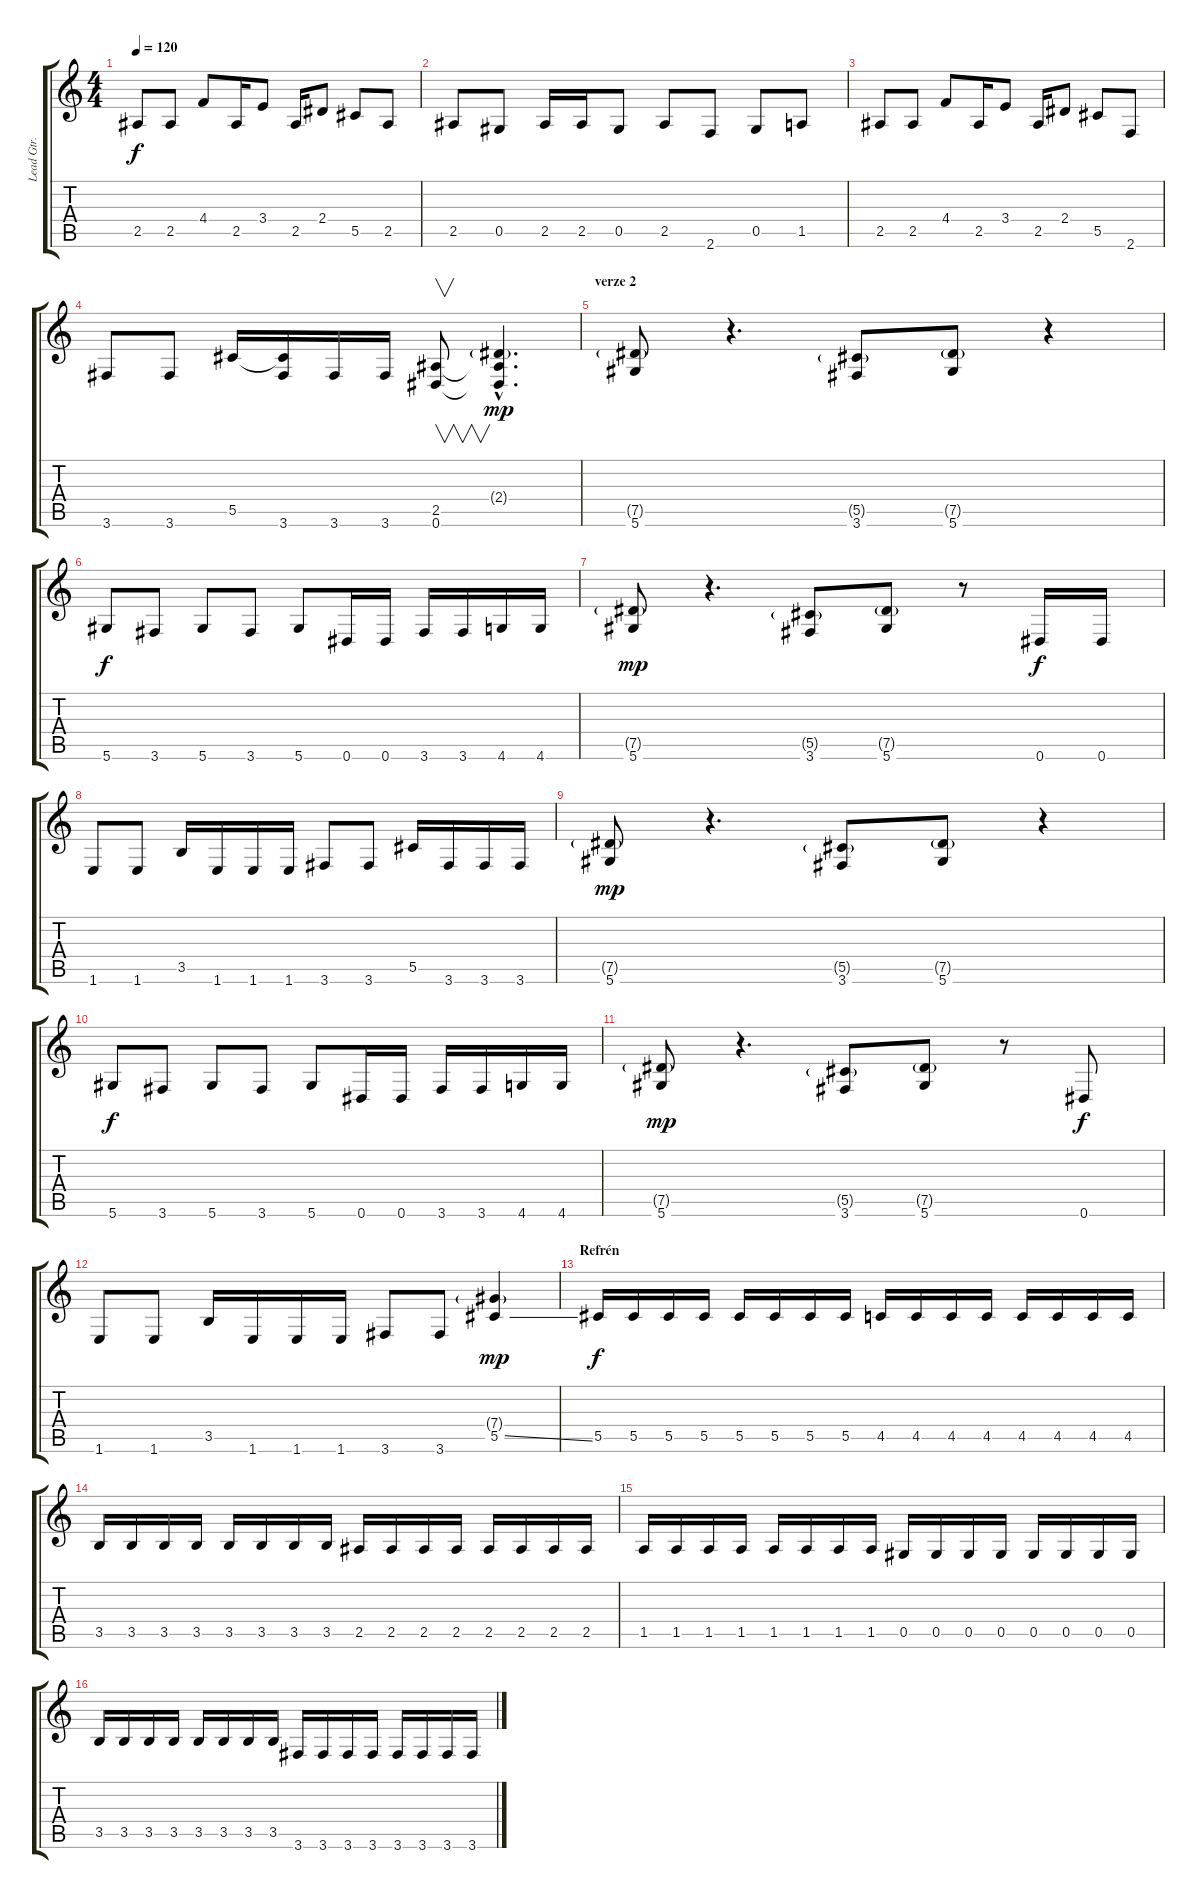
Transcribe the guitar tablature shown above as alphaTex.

\track ("Lead Gtr." "Lead Gtr.") {instrument overdrivenguitar}
\staff {score tabs}
\tuning (Eb4 Bb3 Gb3 Db3 Ab2 Eb2) {hide}
\ts (4 4)
\tempo 120
\clef g2
\ks c
2.5.8{dy f} 2.5.8 4.4.8 2.5.16 3.4.8 2.5.16 2.4.8 5.5.8 2.5.8 |
2.5.8 0.5.8 2.5.16 2.5.16 0.5.8 2.5.8 2.6.8 0.5.8 1.5.8 |
2.5.8 2.5.8 4.4.8 2.5.16 3.4.8 2.5.16 2.4.8 5.5.8 2.6.8 |
3.6.8 3.6.8 5.5.16 (5.5{t} 3.6).16 3.6.16 3.6.16 (2.5 0.6).8{v} (2.4{g hac} 2.5{hac t} 0.6{hac t}).4{d dy mp} |
\section ("" "verze 2")
(7.5{g} 5.6).8 r.4{d} (5.5{g} 3.6).8 (7.5{g} 5.6).8 r.4 |
5.6.8{dy f} 3.6.8 5.6.8 3.6.8 5.6.8 0.6.16 0.6.16 3.6.16 3.6.16 4.6.16 4.6.16 |
(7.5{g} 5.6).8{dy mp} r.4{d} (5.5{g} 3.6).8 (7.5{g} 5.6).8 r.8 0.6.16{dy f} 0.6.16 |
1.6.8 1.6.8 3.5.16 1.6.16 1.6.16 1.6.16 3.6.8 3.6.8 5.5.16 3.6.16 3.6.16 3.6.16 |
(7.5{g} 5.6).8{dy mp} r.4{d} (5.5{g} 3.6).8 (7.5{g} 5.6).8 r.4 |
5.6.8{dy f} 3.6.8 5.6.8 3.6.8 5.6.8 0.6.16 0.6.16 3.6.16 3.6.16 4.6.16 4.6.16 |
(7.5{g} 5.6).8{dy mp} r.4{d} (5.5{g} 3.6).8 (7.5{g} 5.6).8 r.8 0.6.8{dy f} |
1.6.8 1.6.8 3.5.16 1.6.16 1.6.16 1.6.16 3.6.8 3.6.8 (7.4{g} 5.5{ss}).4{dy mp} |
\section ("" "Refrén")
5.5.16{dy f} 5.5.16 5.5.16 5.5.16 5.5.16 5.5.16 5.5.16 5.5.16 4.5.16 4.5.16 4.5.16 4.5.16 4.5.16 4.5.16 4.5.16 4.5.16 |
3.5.16 3.5.16 3.5.16 3.5.16 3.5.16 3.5.16 3.5.16 3.5.16 2.5.16 2.5.16 2.5.16 2.5.16 2.5.16 2.5.16 2.5.16 2.5.16 |
1.5.16 1.5.16 1.5.16 1.5.16 1.5.16 1.5.16 1.5.16 1.5.16 0.5.16 0.5.16 0.5.16 0.5.16 0.5.16 0.5.16 0.5.16 0.5.16 |
3.5.16 3.5.16 3.5.16 3.5.16 3.5.16 3.5.16 3.5.16 3.5.16 3.6.16 3.6.16 3.6.16 3.6.16 3.6.16 3.6.16 3.6.16 3.6.16
